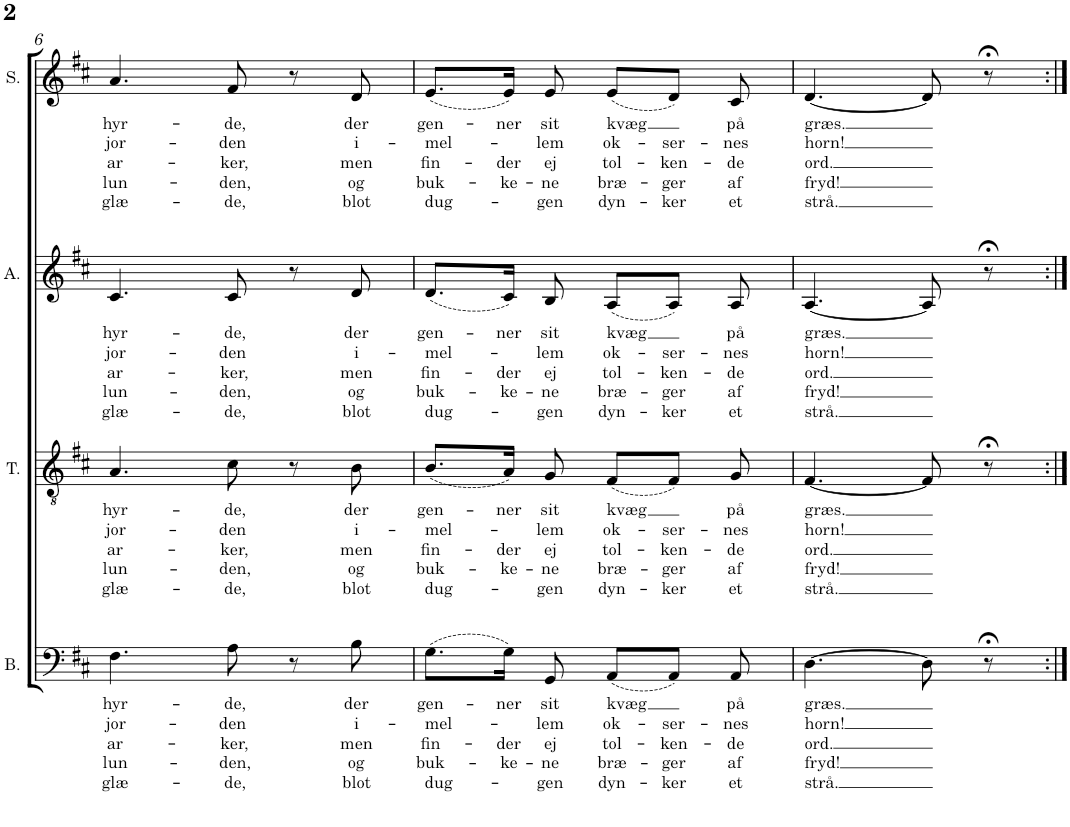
**kern	**text	**text	**text	**text	**text	**kern	**text	**text	**text	**text	**text	**kern	**text	**text	**text	**text	**text	**kern	**text	**text	**text	**text	**text
*part4	*part4	*part4	*part4	*part4	*part4	*part3	*part3	*part3	*part3	*part3	*part3	*part2	*part2	*part2	*part2	*part2	*part2	*part1	*part1	*part1	*part1	*part1	*part1
*staff4	*staff4	*staff4	*staff4	*staff4	*staff4	*staff3	*staff3	*staff3	*staff3	*staff3	*staff3	*staff2	*staff2	*staff2	*staff2	*staff2	*staff2	*staff1	*staff1	*staff1	*staff1	*staff1	*staff1
*I"Bas	*	*	*	*	*	*I"Tenor	*	*	*	*	*	*I"Alt	*	*	*	*	*	*I"Sopran	*	*	*	*	*
*I'B.	*	*	*	*	*	*I'T.	*	*	*	*	*	*I'A.	*	*	*	*	*	*I'S.	*	*	*	*	*
!!LO:PB:g=z
*clefF4	*	*	*	*	*	*clefGv2	*	*	*	*	*	*clefG2	*	*	*	*	*	*clefG2	*	*	*	*	*
*k[f#c#]	*	*	*	*	*	*k[f#c#]	*	*	*	*	*	*k[f#c#]	*	*	*	*	*	*k[f#c#]	*	*	*	*	*
*M6/8	*	*	*	*	*	*M6/8	*	*	*	*	*	*M6/8	*	*	*	*	*	*M6/8	*	*	*	*	*
=6	=6	=6	=6	=6	=6	=6	=6	=6	=6	=6	=6	=6	=6	=6	=6	=6	=6	=6	=6	=6	=6	=6	=6
!	!LO:LY:b	!LO:LY:b	!LO:LY:b	!LO:LY:b	!LO:LY:b	!	!LO:LY:b	!LO:LY:b	!LO:LY:b	!LO:LY:b	!LO:LY:b	!	!LO:LY:b	!LO:LY:b	!LO:LY:b	!LO:LY:b	!LO:LY:b	!	!LO:LY:b	!LO:LY:b	!LO:LY:b	!LO:LY:b	!LO:LY:b
4.F#\	hyr-	jor-	ar-	lun-	glæ-	4.A/	hyr-	jor-	ar-	lun-	glæ-	4.c#/	hyr-	jor-	ar-	lun-	glæ-	4.a/	hyr-	jor-	ar-	lun-	glæ-
!	!LO:LY:b	!LO:LY:b	!LO:LY:b	!LO:LY:b	!LO:LY:b	!	!LO:LY:b	!LO:LY:b	!LO:LY:b	!LO:LY:b	!LO:LY:b	!	!LO:LY:b	!LO:LY:b	!LO:LY:b	!LO:LY:b	!LO:LY:b	!	!LO:LY:b	!LO:LY:b	!LO:LY:b	!LO:LY:b	!LO:LY:b
8A\	-de,	-den	-ker,	-den,	-de,	8c#\	-de,	-den	-ker,	-den,	-de,	8c#/	-de,	-den	-ker,	-den,	-de,	8f#/	-de,	-den	-ker,	-den,	-de,
8r	.	.	.	.	.	8r	.	.	.	.	.	8r	.	.	.	.	.	8r	.	.	.	.	.
!	!LO:LY:b	!LO:LY:b	!LO:LY:b	!LO:LY:b	!LO:LY:b	!	!LO:LY:b	!LO:LY:b	!LO:LY:b	!LO:LY:b	!LO:LY:b	!	!LO:LY:b	!LO:LY:b	!LO:LY:b	!LO:LY:b	!LO:LY:b	!	!LO:LY:b	!LO:LY:b	!LO:LY:b	!LO:LY:b	!LO:LY:b
8B\	der	i-	men	og	blot	8B\	der	i-	men	og	blot	8d/	der	i-	men	og	blot	8d/	der	i-	men	og	blot
=7	=7	=7	=7	=7	=7	=7	=7	=7	=7	=7	=7	=7	=7	=7	=7	=7	=7	=7	=7	=7	=7	=7	=7
!	!LO:LY:b	!LO:LY:b	!LO:LY:b	!LO:LY:b	!LO:LY:b	!	!LO:LY:b	!LO:LY:b	!LO:LY:b	!LO:LY:b	!LO:LY:b	!	!LO:LY:b	!LO:LY:b	!LO:LY:b	!LO:LY:b	!LO:LY:b	!	!LO:LY:b	!LO:LY:b	!LO:LY:b	!LO:LY:b	!LO:LY:b
(8.G\L	gen-	-mel-	fin-	buk-	dug-	(8.B/L	gen-	-mel-	fin-	buk-	dug-	(8.d/L	gen-	-mel-	fin-	buk-	dug-	(8.e/L	gen-	-mel-	fin-	buk-	dug-
!	!LO:LY:b	!	!LO:LY:b	!LO:LY:b	!	!	!LO:LY:b	!	!LO:LY:b	!LO:LY:b	!	!	!LO:LY:b	!	!LO:LY:b	!LO:LY:b	!	!	!LO:LY:b	!	!LO:LY:b	!LO:LY:b	!
16G\Jk)	-ner	.	-der	-ke-	.	16A/Jk)	-ner	.	-der	-ke-	.	16c#/Jk)	-ner	.	-der	-ke-	.	16e/Jk)	-ner	.	-der	-ke-	.
!	!LO:LY:b	!LO:LY:b	!LO:LY:b	!LO:LY:b	!LO:LY:b	!	!LO:LY:b	!LO:LY:b	!LO:LY:b	!LO:LY:b	!LO:LY:b	!	!LO:LY:b	!LO:LY:b	!LO:LY:b	!LO:LY:b	!LO:LY:b	!	!LO:LY:b	!LO:LY:b	!LO:LY:b	!LO:LY:b	!LO:LY:b
8GG/	sit	-lem	ej	-ne	-gen	8G/	sit	-lem	ej	-ne	-gen	8B/	sit	-lem	ej	-ne	-gen	8e/	sit	-lem	ej	-ne	-gen
!	!LO:LY:b	!LO:LY:b	!LO:LY:b	!LO:LY:b	!LO:LY:b	!	!LO:LY:b	!LO:LY:b	!LO:LY:b	!LO:LY:b	!LO:LY:b	!	!LO:LY:b	!LO:LY:b	!LO:LY:b	!LO:LY:b	!LO:LY:b	!	!LO:LY:b	!LO:LY:b	!LO:LY:b	!LO:LY:b	!LO:LY:b
(8AA/L	kvæg	ok-	tol-	bræ-	dyn-	(8F#/L	kvæg	ok-	tol-	bræ-	dyn-	(8A/L	kvæg	ok-	tol-	bræ-	dyn-	(8e/L	kvæg	ok-	tol-	bræ-	dyn-
!	!	!LO:LY:b	!LO:LY:b	!LO:LY:b	!LO:LY:b	!	!	!LO:LY:b	!LO:LY:b	!LO:LY:b	!LO:LY:b	!	!	!LO:LY:b	!LO:LY:b	!LO:LY:b	!LO:LY:b	!	!	!LO:LY:b	!LO:LY:b	!LO:LY:b	!LO:LY:b
8AA/J)	.	-ser-	-ken-	-ger	-ker	8F#/J)	.	-ser-	-ken-	-ger	-ker	8A/J)	.	-ser-	-ken-	-ger	-ker	8d/J)	.	-ser-	-ken-	-ger	-ker
!	!LO:LY:b	!LO:LY:b	!LO:LY:b	!LO:LY:b	!LO:LY:b	!	!LO:LY:b	!LO:LY:b	!LO:LY:b	!LO:LY:b	!LO:LY:b	!	!LO:LY:b	!LO:LY:b	!LO:LY:b	!LO:LY:b	!LO:LY:b	!	!LO:LY:b	!LO:LY:b	!LO:LY:b	!LO:LY:b	!LO:LY:b
8AA/	på	-nes	-de	af	et	8G/	på	-nes	-de	af	et	8A/	på	-nes	-de	af	et	8c#/	på	-nes	-de	af	et
=8	=8	=8	=8	=8	=8	=8	=8	=8	=8	=8	=8	=8	=8	=8	=8	=8	=8	=8	=8	=8	=8	=8	=8
!	!LO:LY:b	!LO:LY:b	!LO:LY:b	!LO:LY:b	!LO:LY:b	!	!LO:LY:b	!LO:LY:b	!LO:LY:b	!LO:LY:b	!LO:LY:b	!	!LO:LY:b	!LO:LY:b	!LO:LY:b	!LO:LY:b	!LO:LY:b	!	!LO:LY:b	!LO:LY:b	!LO:LY:b	!LO:LY:b	!LO:LY:b
[4.D\	græs.	horn!	ord.	fryd!	strå.	[4.F#/	græs.	horn!	ord.	fryd!	strå.	[4.A/	græs.	horn!	ord.	fryd!	strå.	[4.d/	græs.	horn!	ord.	fryd!	strå.
8D\]	.	.	.	.	.	8F#/]	.	.	.	.	.	8A/]	.	.	.	.	.	8d/]	.	.	.	.	.
8r;<	.	.	.	.	.	8r;<	.	.	.	.	.	8r;<	.	.	.	.	.	8r;<	.	.	.	.	.
=:|!	=:|!	=:|!	=:|!	=:|!	=:|!	=:|!	=:|!	=:|!	=:|!	=:|!	=:|!	=:|!	=:|!	=:|!	=:|!	=:|!	=:|!	=:|!	=:|!	=:|!	=:|!	=:|!	=:|!
*-	*-	*-	*-	*-	*-	*-	*-	*-	*-	*-	*-	*-	*-	*-	*-	*-	*-	*-	*-	*-	*-	*-	*-
